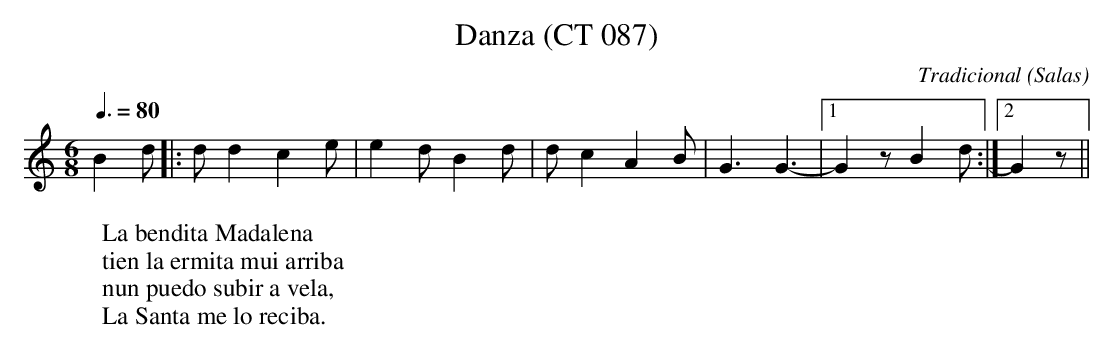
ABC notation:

X:1
T:Danza (CT 087)
C:Tradicional
O:Salas
M:6/8
L:1/8
Q:3/8=80
W:La bendita Madalena
W:tien la ermita mui arriba
W:nun puedo subir a vela,
W:La Santa me lo reciba.
K:C
B2d|:dd2 c2e|e2d B2d|dc2 A2B|G3 G3-|[1 G2z B2d:|[2 G2z||
